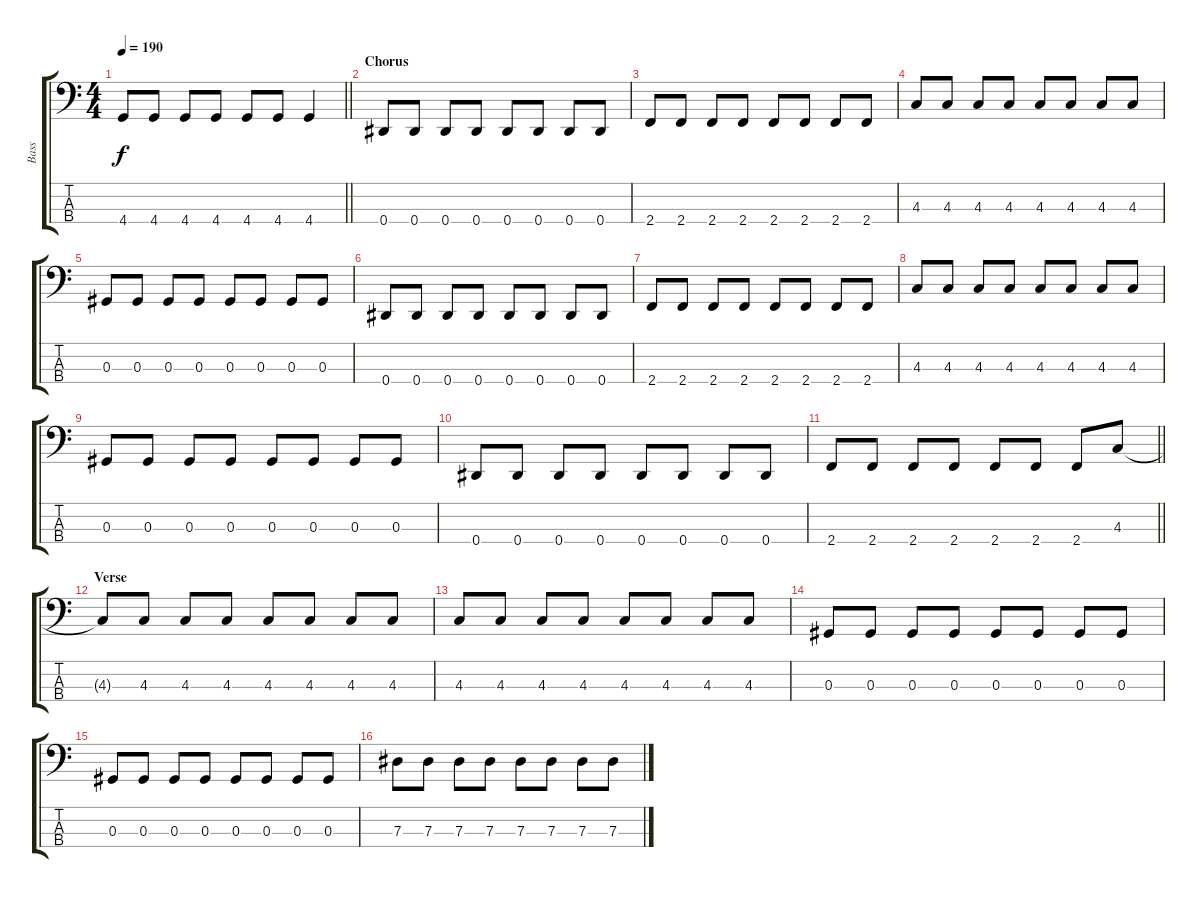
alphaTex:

\track ("Bass" "Bass") {instrument electricbasspick}
\staff {score tabs}
\tuning (Gb2 Db2 Ab1 Eb1) {hide}
\ts (4 4)
\tempo 190
\clef f4
\barLineRight lightlight
\ks c
4.4.8{dy f} 4.4.8 4.4.8 4.4.8 4.4.8 4.4.8 4.4.4 |
\section ("" "Chorus ")
0.4.8 0.4.8 0.4.8 0.4.8 0.4.8 0.4.8 0.4.8 0.4.8 |
2.4.8 2.4.8 2.4.8 2.4.8 2.4.8 2.4.8 2.4.8 2.4.8 |
4.3.8 4.3.8 4.3.8 4.3.8 4.3.8 4.3.8 4.3.8 4.3.8 |
0.3.8 0.3.8 0.3.8 0.3.8 0.3.8 0.3.8 0.3.8 0.3.8 |
0.4.8 0.4.8 0.4.8 0.4.8 0.4.8 0.4.8 0.4.8 0.4.8 |
2.4.8 2.4.8 2.4.8 2.4.8 2.4.8 2.4.8 2.4.8 2.4.8 |
4.3.8 4.3.8 4.3.8 4.3.8 4.3.8 4.3.8 4.3.8 4.3.8 |
0.3.8 0.3.8 0.3.8 0.3.8 0.3.8 0.3.8 0.3.8 0.3.8 |
0.4.8 0.4.8 0.4.8 0.4.8 0.4.8 0.4.8 0.4.8 0.4.8 |
\barLineRight lightlight
2.4.8 2.4.8 2.4.8 2.4.8 2.4.8 2.4.8 2.4.8 4.3.8 |
\section ("" "Verse ")
4.3{t}.8 4.3.8 4.3.8 4.3.8 4.3.8 4.3.8 4.3.8 4.3.8 |
4.3.8 4.3.8 4.3.8 4.3.8 4.3.8 4.3.8 4.3.8 4.3.8 |
0.3.8 0.3.8 0.3.8 0.3.8 0.3.8 0.3.8 0.3.8 0.3.8 |
0.3.8 0.3.8 0.3.8 0.3.8 0.3.8 0.3.8 0.3.8 0.3.8 |
7.3.8 7.3.8 7.3.8 7.3.8 7.3.8 7.3.8 7.3.8 7.3.8
